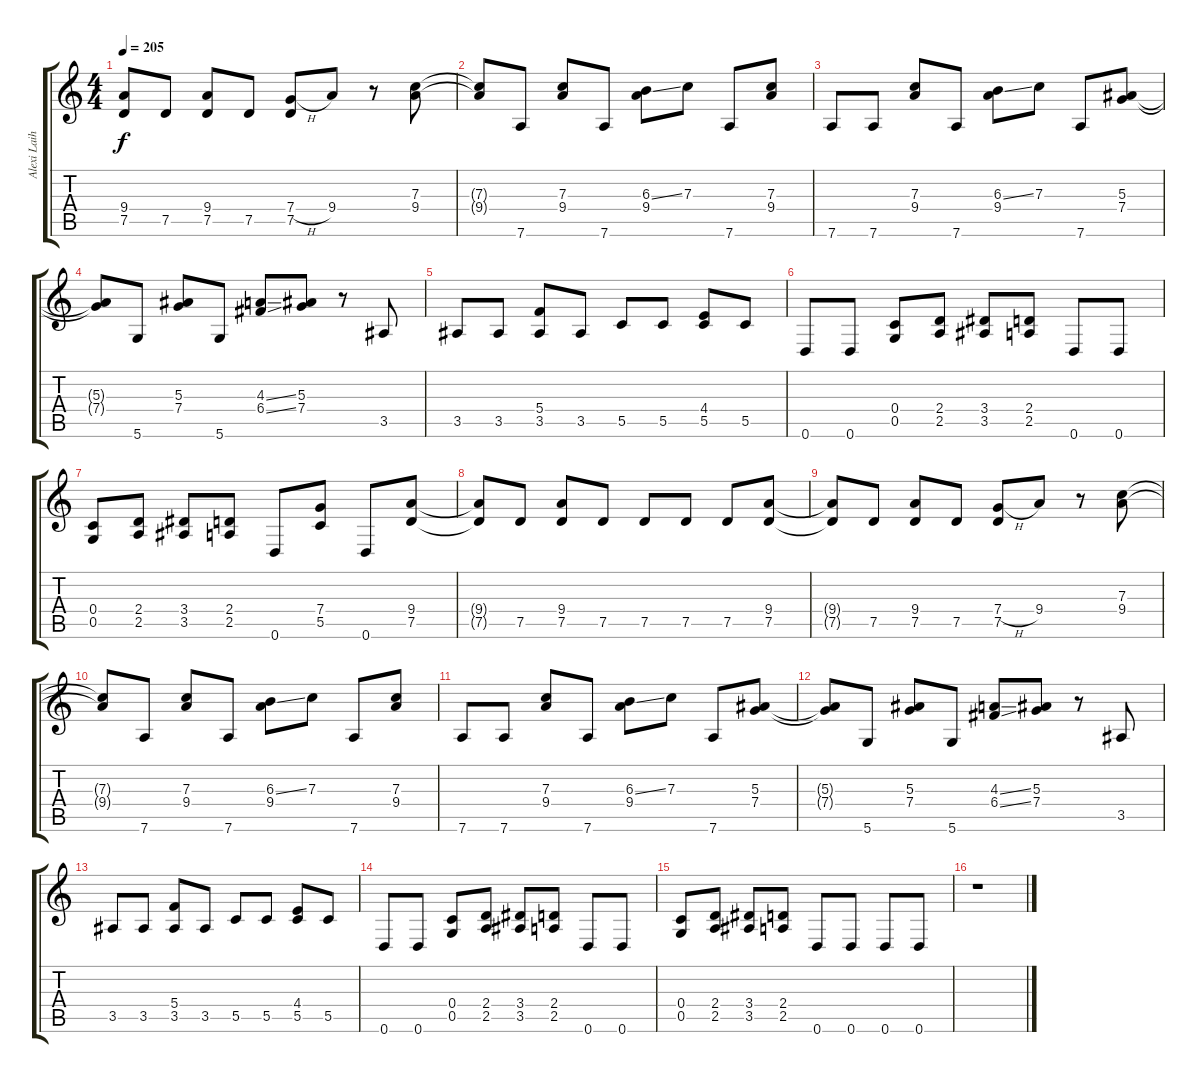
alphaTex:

\track ("Alexi Laiho" "Alexi Laih") {instrument distortionguitar}
\staff {score tabs}
\tuning (D4 A3 F3 C3 G2 D2) {hide}
\ts (4 4)
\tempo 205
\clef g2
\ks c
(9.4{t} 7.5{t}).8{dy f} 7.5.8 (9.4 7.5).8 7.5.8 (7.4{h} 7.5).8 9.4.8 r.8 (7.3 9.4).8 |
(7.3{t} 9.4{t}).8 7.6.8 (7.3 9.4).8 7.6.8 (6.3{ss} 9.4).8 7.3.8 7.6.8 (7.3 9.4).8 |
7.6.8 7.6.8 (7.3 9.4).8 7.6.8 (6.3{ss} 9.4).8 7.3.8 7.6.8 (5.3 7.4).8 |
(5.3{t} 7.4{t}).8 5.6.8 (5.3 7.4).8 5.6.8 (4.3{ss} 6.4{ss}).8 (5.3 7.4).8 r.8 3.5.8 |
3.5.8 3.5.8 (5.4 3.5).8 3.5.8 5.5.8 5.5.8 (4.4 5.5).8 5.5.8 |
0.6.8 0.6.8 (0.4 0.5).8 (2.4 2.5).8 (3.4 3.5).8 (2.4 2.5).8 0.6.8 0.6.8 |
(0.4 0.5).8 (2.4 2.5).8 (3.4 3.5).8 (2.4 2.5).8 0.6.8 (7.4 5.5).8 0.6.8 (9.4 7.5).8 |
(9.4{t} 7.5{t}).8 7.5.8 (9.4 7.5).8 7.5.8 7.5.8 7.5.8 7.5.8 (9.4 7.5).8 |
(9.4{t} 7.5{t}).8 7.5.8 (9.4 7.5).8 7.5.8 (7.4{h} 7.5).8 9.4.8 r.8 (7.3 9.4).8 |
(7.3{t} 9.4{t}).8 7.6.8 (7.3 9.4).8 7.6.8 (6.3{ss} 9.4).8 7.3.8 7.6.8 (7.3 9.4).8 |
7.6.8 7.6.8 (7.3 9.4).8 7.6.8 (6.3{ss} 9.4).8 7.3.8 7.6.8 (5.3 7.4).8 |
(5.3{t} 7.4{t}).8 5.6.8 (5.3 7.4).8 5.6.8 (4.3{ss} 6.4{ss}).8 (5.3 7.4).8 r.8 3.5.8 |
3.5.8 3.5.8 (5.4 3.5).8 3.5.8 5.5.8 5.5.8 (4.4 5.5).8 5.5.8 |
0.6.8 0.6.8 (0.4 0.5).8 (2.4 2.5).8 (3.4 3.5).8 (2.4 2.5).8 0.6.8 0.6.8 |
(0.4 0.5).8 (2.4 2.5).8 (3.4 3.5).8 (2.4 2.5).8 0.6.8 0.6.8 0.6.8 0.6.8 |
r.1
